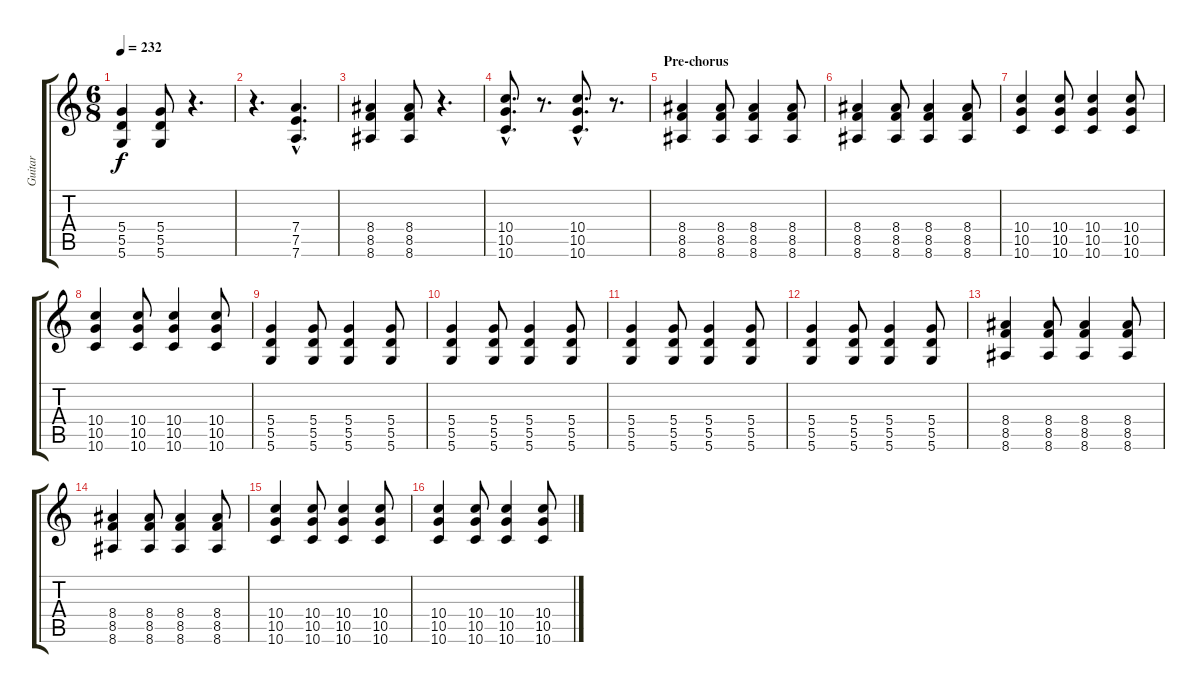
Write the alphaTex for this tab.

\track ("Guitar" "Guitar") {instrument overdrivenguitar}
\staff {score tabs}
\tuning (E4 B3 G3 D3 A2 D2) {hide}
\ts (6 8)
\tempo 232
\clef g2
\ks c
(5.4 5.5 5.6).4{dy f} (5.4 5.5 5.6).8 r.4{d} |
r.4{d} (7.4{hac} 7.5{hac} 7.6{hac}).4{d} |
(8.4 8.5 8.6).4 (8.4 8.5 8.6).8 r.4{d} |
(10.4{hac} 10.5{hac} 10.6{hac}).8{d} r.8{d} (10.4{hac} 10.5{hac} 10.6{hac}).8{d} r.8{d} |
\section ("" "Pre-chorus")
(8.4 8.5 8.6).4 (8.4 8.5 8.6).8 (8.4 8.5 8.6).4 (8.4 8.5 8.6).8 |
(8.4 8.5 8.6).4 (8.4 8.5 8.6).8 (8.4 8.5 8.6).4 (8.4 8.5 8.6).8 |
(10.4 10.5 10.6).4 (10.4 10.5 10.6).8 (10.4 10.5 10.6).4 (10.4 10.5 10.6).8 |
(10.4 10.5 10.6).4 (10.4 10.5 10.6).8 (10.4 10.5 10.6).4 (10.4 10.5 10.6).8 |
(5.4 5.5 5.6).4 (5.4 5.5 5.6).8 (5.4 5.5 5.6).4 (5.4 5.5 5.6).8 |
(5.4 5.5 5.6).4 (5.4 5.5 5.6).8 (5.4 5.5 5.6).4 (5.4 5.5 5.6).8 |
(5.4 5.5 5.6).4 (5.4 5.5 5.6).8 (5.4 5.5 5.6).4 (5.4 5.5 5.6).8 |
(5.4 5.5 5.6).4 (5.4 5.5 5.6).8 (5.4 5.5 5.6).4 (5.4 5.5 5.6).8 |
(8.4 8.5 8.6).4 (8.4 8.5 8.6).8 (8.4 8.5 8.6).4 (8.4 8.5 8.6).8 |
(8.4 8.5 8.6).4 (8.4 8.5 8.6).8 (8.4 8.5 8.6).4 (8.4 8.5 8.6).8 |
(10.4 10.5 10.6).4 (10.4 10.5 10.6).8 (10.4 10.5 10.6).4 (10.4 10.5 10.6).8 |
(10.4 10.5 10.6).4 (10.4 10.5 10.6).8 (10.4 10.5 10.6).4 (10.4 10.5 10.6).8
